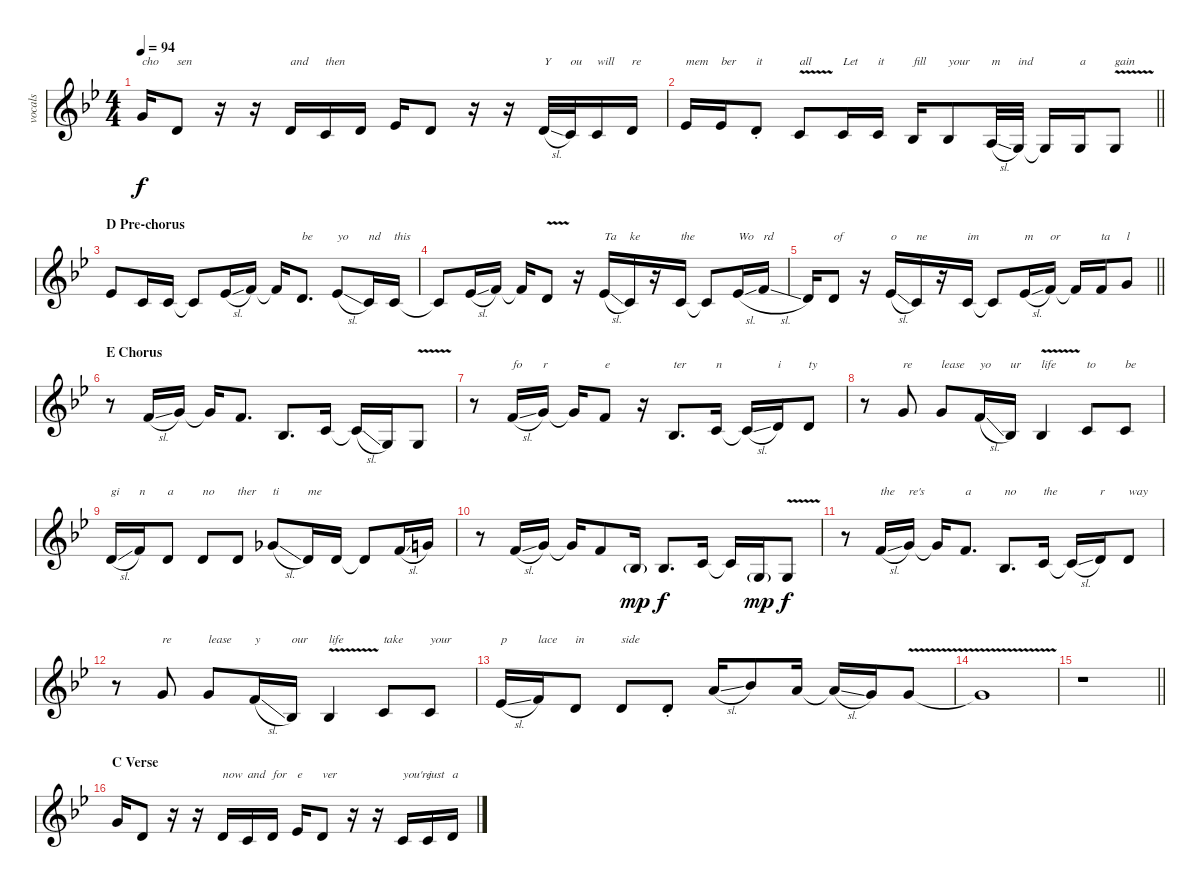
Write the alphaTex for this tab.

\track ("vocals" "vocals") {instrument lead2sawtooth}
\staff {score}
\tuning (D4 A3 F3 C3 G2 C2) {hide}
\ts (4 4)
\tempo 94
\clef g2
\ks gminor
10.2.16{txt "cho" dy f beam Up} 9.3.8{txt "sen" beam Up} r.16 r.16 9.3.16{txt "and" beam Up} 7.3.16{txt "then" beam Up} 9.3.16{beam Up} 10.3.16{beam Up} 9.3.8{beam Up} r.16 r.16 9.3{sl}.32{txt "Y" beam Up} 7.3.32{txt "ou" beam Up} 7.3.16{txt "will" beam Up} 9.3.16{txt "re" beam Up} |
\barLineRight lightlight
10.3.16{txt "mem" beam Up} 10.3.16{txt "ber" beam Up} 9.3{st}.8{txt "it" beam Up} 7.3{v}.8{txt "all" beam Up} 7.3.16{txt "Let" beam Up} 7.3.16{txt "it" beam Up} 10.4.16{txt "fill"} 10.4.8{txt "your"} 9.4{sl}.32{txt "m"} 7.4.32{txt "ind"} 7.4{t}.16 7.4.16{txt "a"} 7.4{v}.8{txt "gain"} |
\section ("" "D Pre-chorus")
10.3.8{beam Up} 7.3.16{beam Up} 7.3.16{beam Up} 7.3{t}.8{beam Up} 10.3{sl}.16{beam Up} 12.3.16{beam Up} 12.3{t}.16{beam Up} 9.3.8{d txt "be" beam Up} 10.3{sl}.8{txt "yo" beam Up} 7.3.16{txt "nd" beam Up} 7.3.16{txt "this" beam Up} |
7.3{t}.8{beam Up} 10.3{sl}.16{beam Up} 12.3.16{beam Up} 12.3{t}.16{beam Up} 9.3{v}.8{beam Up} r.16 10.3{sl}.16{txt "Ta" beam Up} 7.3.16{txt "ke" beam Up} r.16 7.3.16{txt "the" beam Up} 7.3{t}.8{beam Up} 10.3{sl}.16{txt "Wo" beam Up} 12.3{sl}.16{txt "rd" beam Up} |
\barLineRight lightlight
9.3.16{beam Up} 9.3.8{txt "of" beam Up} r.16 10.3{sl}.16{txt "o" beam Up} 7.3.16{txt "ne" beam Up} r.16 7.3.16{txt "im" beam Up} 7.3{t}.8{beam Up} 10.3{sl}.16{txt "m" beam Up} 12.3.16{txt "or" beam Up} 12.3{t}.16{beam Up} 8.2.16{txt "ta" beam Up} 10.2.8{txt "l" beam Up} |
\section ("" "E Chorus")
r.8 8.2{sl}.16{beam Up} 10.2.16{beam Up} 10.2{t}.16{beam Up} 8.2.8{d beam Up} 10.4.8{d beam Up} 12.4.16{beam Up} 12.4{sl t}.16{beam Up} 7.4.16{beam Up} 7.4{v}.8{beam Up} |
r.8 8.2{sl}.16{txt "fo" beam Up} 10.2.16{txt "r" beam Up} 10.2{t}.16{beam Up} 8.2.8{txt "e" beam Up} r.16 10.4.8{d txt "ter" beam Up} 7.3.16{txt "n" beam Up} 7.3{sl t}.16{beam Up} 9.3.16{txt "i" beam Up} 9.3.8{txt "ty" beam Up} |
r.8 10.2.8{txt "re" beam Up} 10.2.8{txt "lease" beam Up} 17.4{sl}.16{txt "yo" beam Up} 10.4.16{txt "ur" beam Up} 10.4{v}.4{txt "life" beam Up} 7.3.8{txt "to" beam Up} 7.3.8{txt "be" beam Up} |
9.3{sl}.16{txt "gi" beam Up} 12.3.16{txt "n" beam Up} 9.3.8{txt "a" beam Up} 9.3.8{txt "no" beam Up} 9.3.8{txt "ther" beam Up} 13.3{sl}.8{txt "ti" beam Up} 9.3.16{txt "me" beam Up} 9.3.16{beam Up} 9.3{t}.8{beam Up} 8.2{sl}.16{beam Up} 10.2.16{beam Up} |
r.8 8.2{sl}.16{beam Up} 10.2.16{beam Up} 10.2{t}.16{beam Up} 8.2.8{beam Up} 10.4{g}.16{dy mp beam Up} 10.4.8{d dy f beam Up} 12.4.16{beam Up} 12.4{t}.16{beam Up} 7.4{g}.16{dy mp beam Up} 7.4{v}.8{dy f beam Up} |
r.8 8.2{sl}.16{txt "the" beam Up} 10.2.16{txt "re's" beam Up} 10.2{t}.16{beam Up} 8.2.8{d txt "a" beam Up} 10.4.8{d txt "no" beam Up} 7.3.16{txt "the" beam Up} 7.3{sl t}.16{beam Up} 9.3.16{txt "r" beam Up} 9.3.8{txt "way" beam Up} |
r.8 10.2.8{txt "re" beam Up} 10.2.8{txt "lease" beam Up} 17.4{sl}.16{txt "y" beam Up} 10.4.16{txt "our" beam Up} 10.4{v}.4{txt "life" beam Up} 7.3.8{txt "take" beam Up} 7.3.8{txt "your" beam Up} |
10.3{sl}.16{txt "p" beam Up} 12.3.16{txt "lace" beam Up} 9.3.8{txt "in" beam Up} 9.3.8{txt "side" beam Up} 9.3{st}.8{beam Up} 12.2{sl}.16{beam Up} 13.2.8{beam Up} 12.2.16{beam Up} 12.2{sl t}.16{beam Up} 10.2.16{beam Up} 10.2{v}.8{beam Up} |
10.2{v t}.1 |
\barLineRight lightlight
r.1 |
\section ("" "C Verse")
10.2.16{beam Up} 9.3.8{beam Up} r.16 r.16 9.3.16{txt "now" beam Up} 7.3.16{txt "and" beam Up} 9.3.16{txt "for" beam Up} 10.3.16{txt "e" beam Up} 9.3.8{txt "ver" beam Up} r.16 r.16 7.3.16{txt "you're" beam Up} 7.3.16{txt "just" beam Up} 9.3.16{txt "a" beam Up}
